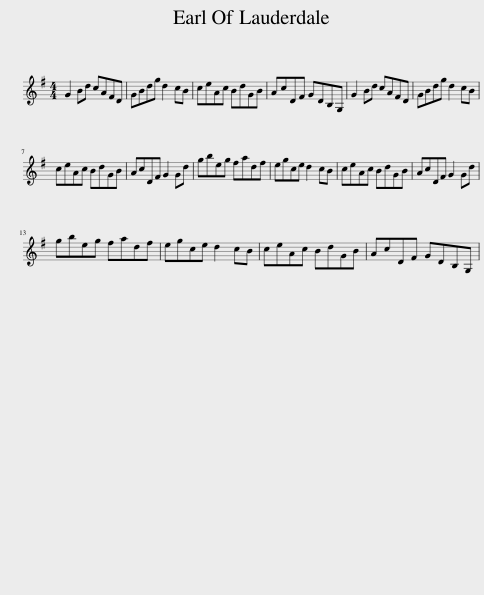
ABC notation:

X:1
L:1/8
M:4/4
I:linebreak $
K:G
V:1 treble
V:1
 G2 Bd cAFD | GBdg d2 cB | ceAc BdGB | AcDF GDB,G, | G2 Bd cAFD | %5
 GBdg d2 cB |$ ceAc BdGB | AcDF G2 Gd | gbeg fadf | egce d2 cB | %10
 ceAc BdGB | AcDF G2 Gd |$ gbeg fadf | egce d2 cB | ceAc BdGB | %15
 AcDF GDB,G, | %16
